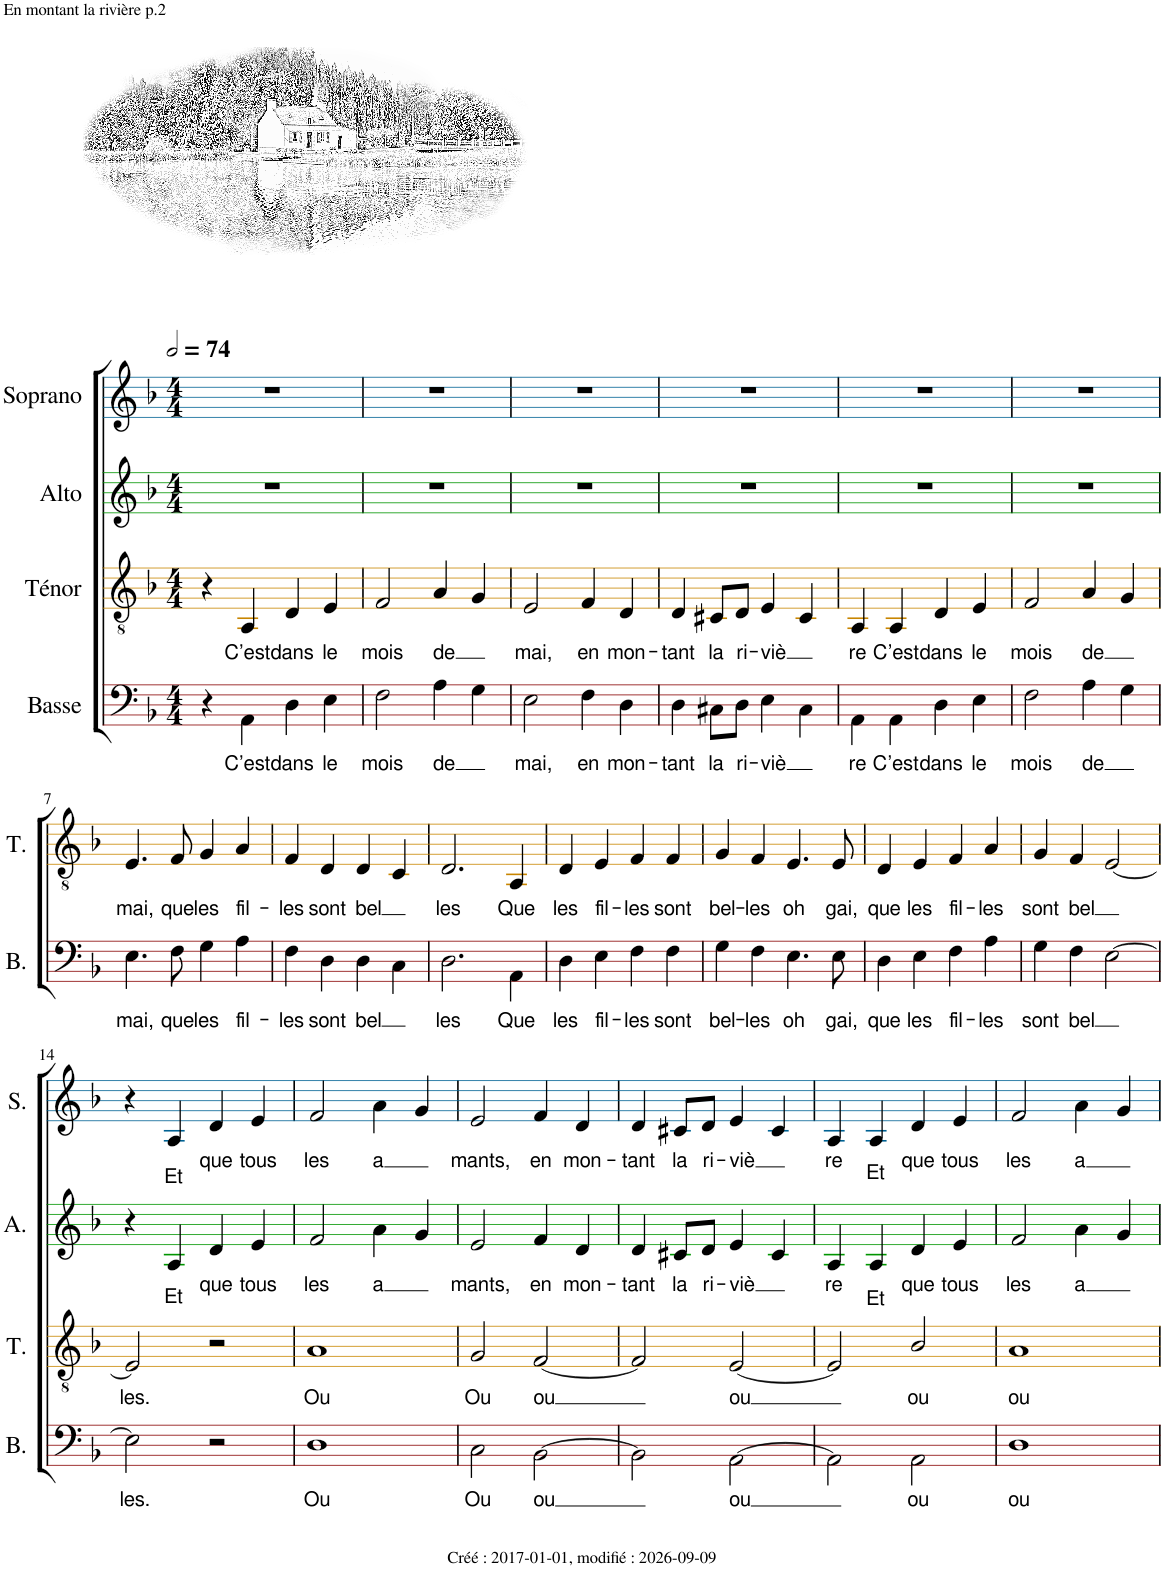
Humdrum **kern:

**kern	**text	**kern	**text	**kern	**text	**kern	**text
*part4	*part4	*part3	*part3	*part2	*part2	*part1	*part1
*staff4	*staff4	*staff3	*staff3	*staff2	*staff2	*staff1	*staff1
*I"Basse	*	*I"Ténor	*	*I"Alto	*	*I"Soprano	*
*I'B.	*	*I'T.	*	*I'A.	*	*I'S.	*
*stria5	*	*stria5	*	*stria5	*	*stria5	*
*clefF4	*	*clefGv2	*	*clefG2	*	*clefG2	*
*k[b-]	*	*k[b-]	*	*k[b-]	*	*k[b-]	*
*M4/4	*	*M4/4	*	*M4/4	*	*M4/4	*
*MM148	*	*MM148	*	*MM148	*	*MM148	*
=1	=1	=1	=1	=1	=1	=1	=1
4r	.	4r	.	1r	.	1r	.
!	!LO:LY:b	!	!LO:LY:b	!	!	!	!
4AA\	C’est	4AA/	C’est	.	.	.	.
!	!LO:LY:b	!	!LO:LY:b	!	!	!	!
4D\	dans	4D/	dans	.	.	.	.
!	!LO:LY:b	!	!LO:LY:b	!	!	!	!
4E\	le	4E/	le	.	.	.	.
=2	=2	=2	=2	=2	=2	=2	=2
!	!LO:LY:b	!	!LO:LY:b	!	!	!	!
2F\	mois	2F/	mois	1r	.	1r	.
!	!LO:LY:b	!	!LO:LY:b	!	!	!	!
4A\	de	4A/	de	.	.	.	.
4G\	.	4G/	.	.	.	.	.
=3	=3	=3	=3	=3	=3	=3	=3
!	!LO:LY:b	!	!LO:LY:b	!	!	!	!
2E\	mai,	2E/	mai,	1r	.	1r	.
!	!LO:LY:b	!	!LO:LY:b	!	!	!	!
4F\	en	4F/	en	.	.	.	.
!	!LO:LY:b	!	!LO:LY:b	!	!	!	!
4D\	mon-	4D/	mon-	.	.	.	.
=4	=4	=4	=4	=4	=4	=4	=4
!	!LO:LY:b	!	!LO:LY:b	!	!	!	!
4D\	-tant	4D/	-tant	1r	.	1r	.
!	!LO:LY:b	!	!LO:LY:b	!	!	!	!
8C#X\L	la	8C#X/L	la	.	.	.	.
!	!LO:LY:b	!	!LO:LY:b	!	!	!	!
8D\J	ri-	8D/J	ri-	.	.	.	.
!	!LO:LY:b	!	!LO:LY:b	!	!	!	!
4E\	-viè	4E/	-viè	.	.	.	.
4C#\	.	4C#/	.	.	.	.	.
=5	=5	=5	=5	=5	=5	=5	=5
!	!LO:LY:b	!	!LO:LY:b	!	!	!	!
4AA\	re	4AA/	re	1r	.	1r	.
!	!LO:LY:b	!	!LO:LY:b	!	!	!	!
4AA\	C’est	4AA/	C’est	.	.	.	.
!	!LO:LY:b	!	!LO:LY:b	!	!	!	!
4D\	dans	4D/	dans	.	.	.	.
!	!LO:LY:b	!	!LO:LY:b	!	!	!	!
4E\	le	4E/	le	.	.	.	.
=6	=6	=6	=6	=6	=6	=6	=6
!	!LO:LY:b	!	!LO:LY:b	!	!	!	!
2F\	mois	2F/	mois	1r	.	1r	.
!	!LO:LY:b	!	!LO:LY:b	!	!	!	!
4A\	de	4A/	de	.	.	.	.
4G\	.	4G/	.	.	.	.	.
!!LO:LB:g=z
=7	=7	=7	=7	=7	=7	=7	=7
!	!LO:LY:b	!	!LO:LY:b	!	!	!	!
4.E\	mai,	4.E/	mai,	1r	.	1r	.
!	!LO:LY:b	!	!LO:LY:b	!	!	!	!
8F\	que	8F/	que	.	.	.	.
!	!LO:LY:b	!	!LO:LY:b	!	!	!	!
4G\	les	4G/	les	.	.	.	.
!	!LO:LY:b	!	!LO:LY:b	!	!	!	!
4A\	fil-	4A/	fil-	.	.	.	.
=8	=8	=8	=8	=8	=8	=8	=8
!	!LO:LY:b	!	!LO:LY:b	!	!	!	!
4F\	-les	4F/	-les	1r	.	1r	.
!	!LO:LY:b	!	!LO:LY:b	!	!	!	!
4D\	sont	4D/	sont	.	.	.	.
!	!LO:LY:b	!	!LO:LY:b	!	!	!	!
4D\	bel	4D/	bel	.	.	.	.
4C\	.	4C/	.	.	.	.	.
=9	=9	=9	=9	=9	=9	=9	=9
!	!LO:LY:b	!	!LO:LY:b	!	!	!	!
2.D\	les	2.D/	les	1r	.	1r	.
!	!LO:LY:b	!	!LO:LY:b	!	!	!	!
4AA\	Que	4AA/	Que	.	.	.	.
=10	=10	=10	=10	=10	=10	=10	=10
!	!LO:LY:b	!	!LO:LY:b	!	!	!	!
4D\	les	4D/	les	1r	.	1r	.
!	!LO:LY:b	!	!LO:LY:b	!	!	!	!
4E\	fil-	4E/	fil-	.	.	.	.
!	!LO:LY:b	!	!LO:LY:b	!	!	!	!
4F\	-les	4F/	-les	.	.	.	.
!	!LO:LY:b	!	!LO:LY:b	!	!	!	!
4F\	sont	4F/	sont	.	.	.	.
=11	=11	=11	=11	=11	=11	=11	=11
!	!LO:LY:b	!	!LO:LY:b	!	!	!	!
4G\	bel-	4G/	bel-	1r	.	1r	.
!	!LO:LY:b	!	!LO:LY:b	!	!	!	!
4F\	-les	4F/	-les	.	.	.	.
!	!LO:LY:b	!	!LO:LY:b	!	!	!	!
4.E\	oh	4.E/	oh	.	.	.	.
!	!LO:LY:b	!	!LO:LY:b	!	!	!	!
8E\	gai,	8E/	gai,	.	.	.	.
=12	=12	=12	=12	=12	=12	=12	=12
!	!LO:LY:b	!	!LO:LY:b	!	!	!	!
4D\	que	4D/	que	1r	.	1r	.
!	!LO:LY:b	!	!LO:LY:b	!	!	!	!
4E\	les	4E/	les	.	.	.	.
!	!LO:LY:b	!	!LO:LY:b	!	!	!	!
4F\	fil-	4F/	fil-	.	.	.	.
!	!LO:LY:b	!	!LO:LY:b	!	!	!	!
4A\	-les	4A/	-les	.	.	.	.
=13	=13	=13	=13	=13	=13	=13	=13
!	!LO:LY:b	!	!LO:LY:b	!	!	!	!
4G\	sont	4G/	sont	1r	.	1r	.
!	!LO:LY:b	!	!LO:LY:b	!	!	!	!
4F\	bel	4F/	bel	.	.	.	.
[2E\	.	[2E/	.	.	.	.	.
!!LO:LB:g=z
=14	=14	=14	=14	=14	=14	=14	=14
!	!LO:LY:b	!	!LO:LY:b	!	!	!	!
2E\]	les.	2E/]	les.	4r	.	4r	.
!	!	!	!	!	!LO:LY:b	!	!LO:LY:b
.	.	.	.	4A/	Et	4A/	Et
!	!	!	!	!	!LO:LY:b	!	!LO:LY:b
2r	.	2r	.	4d/	que	4d/	que
!	!	!	!	!	!LO:LY:b	!	!LO:LY:b
.	.	.	.	4e/	tous	4e/	tous
=15	=15	=15	=15	=15	=15	=15	=15
!	!LO:LY:b	!	!LO:LY:b	!	!LO:LY:b	!	!LO:LY:b
1D	Ou	1A	Ou	2f/	les	2f/	les
!	!	!	!	!	!LO:LY:b	!	!LO:LY:b
.	.	.	.	4a\	a	4a\	a
.	.	.	.	4g/	.	4g/	.
=16	=16	=16	=16	=16	=16	=16	=16
!	!LO:LY:b	!	!LO:LY:b	!	!LO:LY:b	!	!LO:LY:b
2C\	Ou	2G/	Ou	2e/	mants,	2e/	mants,
!	!LO:LY:b	!	!LO:LY:b	!	!LO:LY:b	!	!LO:LY:b
[2BB-\	ou	[2F/	ou	4f/	en	4f/	en
!	!	!	!	!	!LO:LY:b	!	!LO:LY:b
.	.	.	.	4d/	mon-	4d/	mon-
=17	=17	=17	=17	=17	=17	=17	=17
!	!	!	!	!	!LO:LY:b	!	!LO:LY:b
2BB-\]	.	2F/]	.	4d/	-tant	4d/	-tant
!	!	!	!	!	!LO:LY:b	!	!LO:LY:b
.	.	.	.	8c#X/L	la	8c#X/L	la
!	!	!	!	!	!LO:LY:b	!	!LO:LY:b
.	.	.	.	8d/J	ri-	8d/J	ri-
!	!LO:LY:b	!	!LO:LY:b	!	!LO:LY:b	!	!LO:LY:b
[2AA\	ou	[2E/	ou	4e/	-viè	4e/	-viè
.	.	.	.	4c#/	.	4c#/	.
=18	=18	=18	=18	=18	=18	=18	=18
!	!	!	!	!	!LO:LY:b	!	!LO:LY:b
2AA\]	.	2E/]	.	4A/	re	4A/	re
!	!	!	!	!	!LO:LY:b	!	!LO:LY:b
.	.	.	.	4A/	Et	4A/	Et
!	!LO:LY:b	!	!LO:LY:b	!	!LO:LY:b	!	!LO:LY:b
2AA\	ou	2B-/	ou	4d/	que	4d/	que
!	!	!	!	!	!LO:LY:b	!	!LO:LY:b
.	.	.	.	4e/	tous	4e/	tous
=19	=19	=19	=19	=19	=19	=19	=19
!	!LO:LY:b	!	!LO:LY:b	!	!LO:LY:b	!	!LO:LY:b
1D	ou	1A	ou	2f/	les	2f/	les
!	!	!	!	!	!LO:LY:b	!	!LO:LY:b
.	.	.	.	4a\	a	4a\	a
.	.	.	.	4g/	.	4g/	.
=	=	=	=	=	=	=	=
*-	*-	*-	*-	*-	*-	*-	*-
